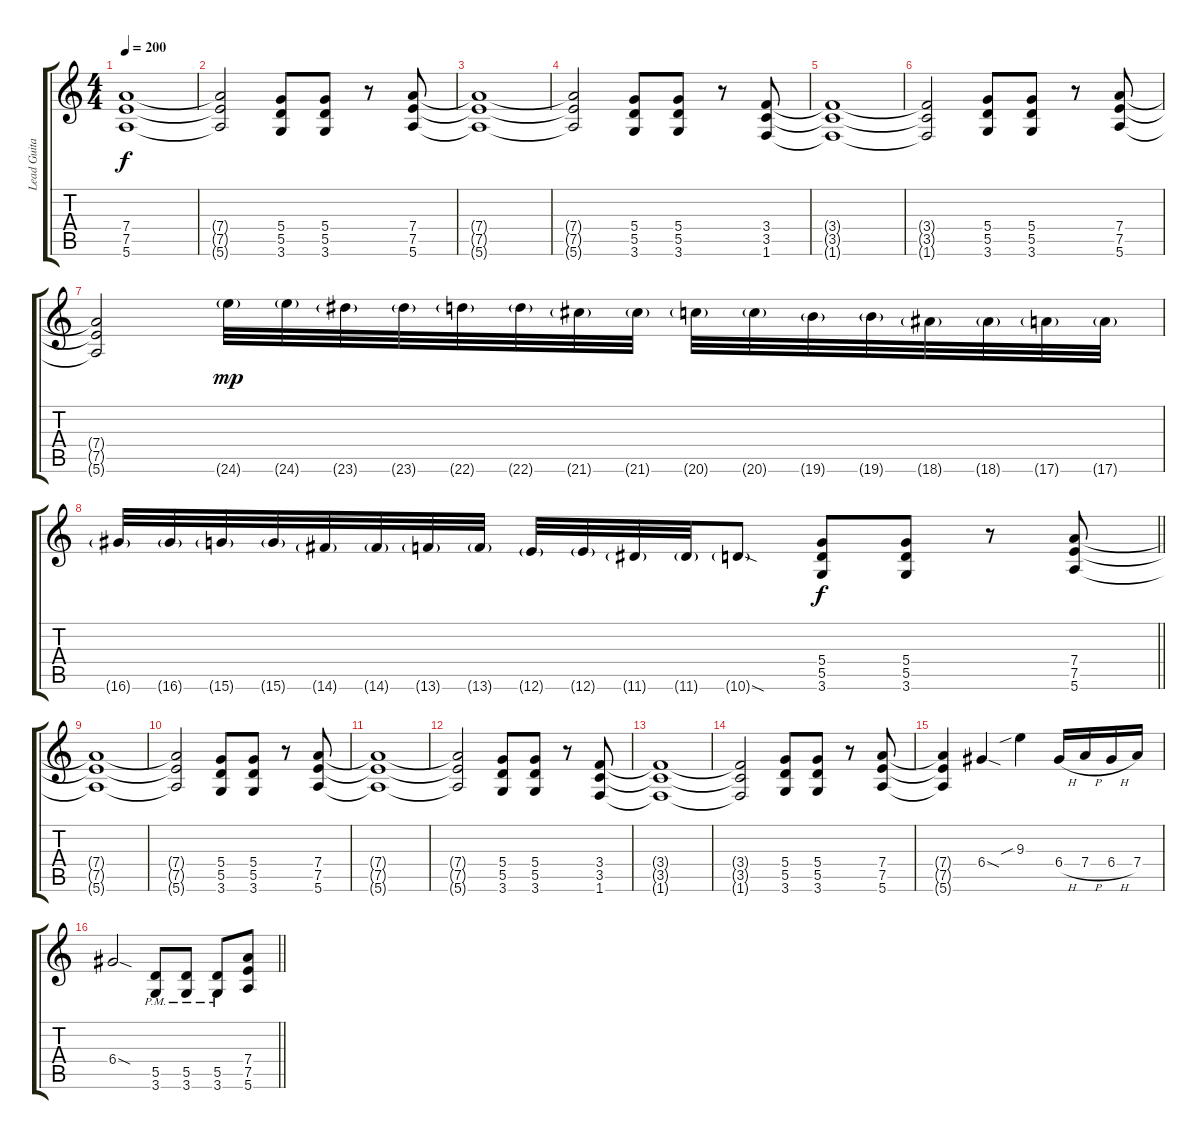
\track ("Lead Guitar" "Lead Guita") {instrument distortionguitar}
\staff {score tabs}
\tuning (E4 B3 G3 D3 A2 E2) {hide}
\ts (4 4)
\section ("" "")
\tempo 200
\clef g2
\ks c
(7.4{t} 7.5{t} 5.6{t}).1{dy f} |
(7.4{t} 7.5{t} 5.6{t}).2 (5.4 5.5 3.6).8 (5.4 5.5 3.6).8 r.8 (7.4 7.5 5.6).8 |
(7.4{t} 7.5{t} 5.6{t}).1 |
(7.4{t} 7.5{t} 5.6{t}).2 (5.4 5.5 3.6).8 (5.4 5.5 3.6).8 r.8 (3.4 3.5 1.6).8 |
(3.4{t} 3.5{t} 1.6{t}).1 |
(3.4{t} 3.5{t} 1.6{t}).2 (5.4 5.5 3.6).8 (5.4 5.5 3.6).8 r.8 (7.4 7.5 5.6).8 |
(7.4{t} 7.5{t} 5.6{t}).2 24.6{g}.32{dy mp instrument guitarharmonics} 24.6{g}.32 23.6{g}.32 23.6{g}.32 22.6{g}.32 22.6{g}.32 21.6{g}.32 21.6{g}.32 20.6{g}.32 20.6{g}.32 19.6{g}.32 19.6{g}.32 18.6{g}.32 18.6{g}.32 17.6{g}.32 17.6{g}.32 |
\barLineRight lightlight
16.6{g}.32 16.6{g}.32 15.6{g}.32 15.6{g}.32 14.6{g}.32 14.6{g}.32 13.6{g}.32 13.6{g}.32 12.6{g}.32 12.6{g}.32 11.6{g}.32 11.6{g}.32 10.6{sod g}.8 (5.4 5.5 3.6).8{dy f instrument distortionguitar} (5.4 5.5 3.6).8 r.8 (7.4 7.5 5.6).8 |
(7.4{t} 7.5{t} 5.6{t}).1 |
(7.4{t} 7.5{t} 5.6{t}).2 (5.4 5.5 3.6).8 (5.4 5.5 3.6).8 r.8 (7.4 7.5 5.6).8 |
(7.4{t} 7.5{t} 5.6{t}).1 |
(7.4{t} 7.5{t} 5.6{t}).2 (5.4 5.5 3.6).8 (5.4 5.5 3.6).8 r.8 (3.4 3.5 1.6).8 |
(3.4{t} 3.5{t} 1.6{t}).1 |
(3.4{t} 3.5{t} 1.6{t}).2 (5.4 5.5 3.6).8 (5.4 5.5 3.6).8 r.8 (7.4 7.5 5.6).8 |
(7.4{t} 7.5{t} 5.6{t}).4 6.4{sod}.4{volume 14} 9.3{sib}.4 6.4{h}.16 7.4{h}.16 6.4{h}.16 7.4.16 |
\barLineRight lightlight
6.4{sod}.2 (5.5{pm} 3.6{pm}).8{volume 16} (5.5{pm} 3.6{pm}).8 (5.5{pm} 3.6{pm}).8 (7.4 7.5 5.6).8
